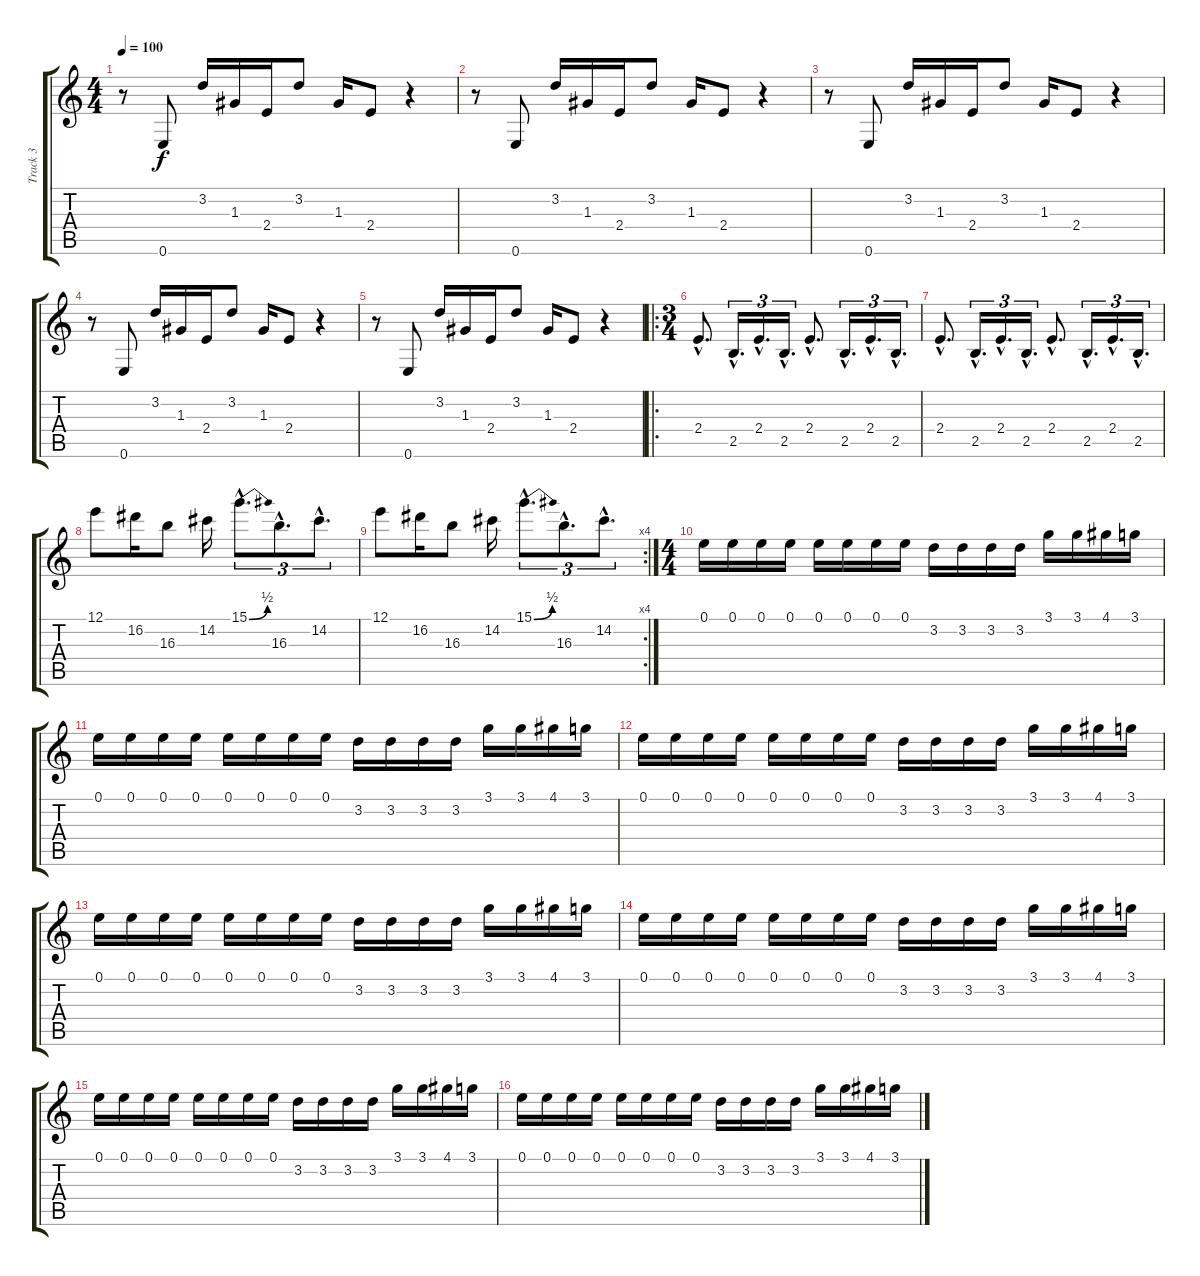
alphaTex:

\track ("Track 3" "Track 3") {instrument overdrivenguitar}
\staff {score tabs}
\tuning (E4 B3 G3 D3 A2 E2) {hide}
\ts (4 4)
\tempo 100
\clef g2
\ks c
r.8{dy f} 0.6.8 3.2.16 1.3.16 2.4.16 3.2.8 1.3.16 2.4.8 r.4 |
r.8 0.6.8 3.2.16 1.3.16 2.4.16 3.2.8 1.3.16 2.4.8 r.4 |
r.8 0.6.8 3.2.16 1.3.16 2.4.16 3.2.8 1.3.16 2.4.8 r.4 |
r.8 0.6.8 3.2.16 1.3.16 2.4.16 3.2.8 1.3.16 2.4.8 r.4 |
r.8 0.6.8 3.2.16 1.3.16 2.4.16 3.2.8 1.3.16 2.4.8 r.4 |
\ro
\ts (3 4)
2.4{hac}.8{d} 2.5{hac}.16{d tu (3 2)} 2.4{hac}.16{d tu (3 2)} 2.5{hac}.16{d tu (3 2)} 2.4{hac}.8{d} 2.5{hac}.16{d tu (3 2)} 2.4{hac}.16{d tu (3 2)} 2.5{hac}.16{d tu (3 2)} |
2.4{hac}.8{d} 2.5{hac}.16{d tu (3 2)} 2.4{hac}.16{d tu (3 2)} 2.5{hac}.16{d tu (3 2)} 2.4{hac}.8{d} 2.5{hac}.16{d tu (3 2)} 2.4{hac}.16{d tu (3 2)} 2.5{hac}.16{d tu (3 2)} |
12.1.8 16.2.16 16.3.8 14.2.16 15.1{be (bend 0 0 60 2) hac}.8{d tu (3 2)} 16.3{hac}.8{d tu (3 2)} 14.2{hac}.8{d tu (3 2)} |
\rc 4
12.1.8 16.2.16 16.3.8 14.2.16 15.1{be (bend 0 0 60 2) hac}.8{d tu (3 2)} 16.3{hac}.8{d tu (3 2)} 14.2{hac}.8{d tu (3 2)} |
\ts (4 4)
0.1.16 0.1.16 0.1.16 0.1.16 0.1.16 0.1.16 0.1.16 0.1.16 3.2.16 3.2.16 3.2.16 3.2.16 3.1.16 3.1.16 4.1.16 3.1.16 |
0.1.16 0.1.16 0.1.16 0.1.16 0.1.16 0.1.16 0.1.16 0.1.16 3.2.16 3.2.16 3.2.16 3.2.16 3.1.16 3.1.16 4.1.16 3.1.16 |
0.1.16 0.1.16 0.1.16 0.1.16 0.1.16 0.1.16 0.1.16 0.1.16 3.2.16 3.2.16 3.2.16 3.2.16 3.1.16 3.1.16 4.1.16 3.1.16 |
0.1.16 0.1.16 0.1.16 0.1.16 0.1.16 0.1.16 0.1.16 0.1.16 3.2.16 3.2.16 3.2.16 3.2.16 3.1.16 3.1.16 4.1.16 3.1.16 |
0.1.16 0.1.16 0.1.16 0.1.16 0.1.16 0.1.16 0.1.16 0.1.16 3.2.16 3.2.16 3.2.16 3.2.16 3.1.16 3.1.16 4.1.16 3.1.16 |
0.1.16 0.1.16 0.1.16 0.1.16 0.1.16 0.1.16 0.1.16 0.1.16 3.2.16 3.2.16 3.2.16 3.2.16 3.1.16 3.1.16 4.1.16 3.1.16 |
0.1.16 0.1.16 0.1.16 0.1.16 0.1.16 0.1.16 0.1.16 0.1.16 3.2.16 3.2.16 3.2.16 3.2.16 3.1.16 3.1.16 4.1.16 3.1.16
